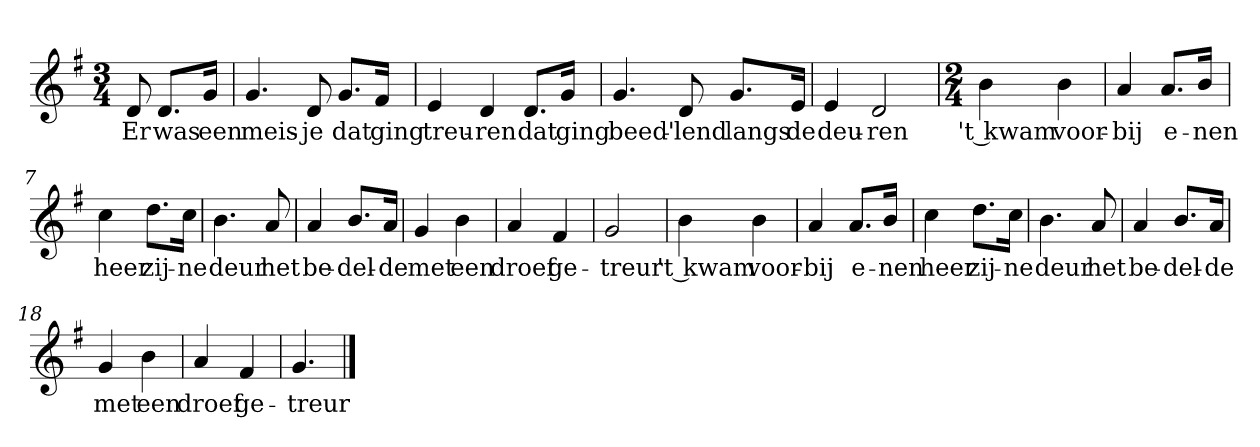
**kern	**text
*part1	*part1
*staff1	*staff1
*clefG2	*
*k[f#]	*
*G:	*
*M3/4	*
*MM120	*
=	=
8d	Er
8.d/L	was
16g/Jk	een
=1	=1
4.g	meis-
8d	-je
8.g/L	dat
16f#/Jk	ging
=2	=2
4e	treu-
4d	-ren
8.d/L	dat
16g/Jk	ging
=3	=3
4.g	beed'-
8d	-lend
8.g/L	langs
16e/Jk	de
=4	=4
4e	deu-
2d	-ren
=5	=5
*M2/4	*
4b	't kwam
4b	voor-
=6	=6
4a	-bij
8.a/L	e-
16b/Jk	-nen
=7	=7
4cc	heer
8.dd\L	zij-
16cc\Jk	-ne
=8	=8
4.b	deur
8a	het
=9	=9
4a	be-
8.b/L	-del-
16a/Jk	-de
=10	=10
4g	met
4b	een
=11	=11
4a	droef
4f#	ge-
=12	=12
2g	-treur
=13	=13
4b	't kwam
4b	voor-
=14	=14
4a	-bij
8.a/L	e-
16b/Jk	-nen
=15	=15
4cc	heer
8.dd\L	zij-
16cc\Jk	-ne
=16	=16
4.b	deur
8a	het
=17	=17
4a	be-
8.b/L	-del-
16a/Jk	-de
=18	=18
4g	met
4b	een
=19	=19
4a	droef
4f#	ge-
=20	=20
4.g	-treur
==	==
*-	*-
